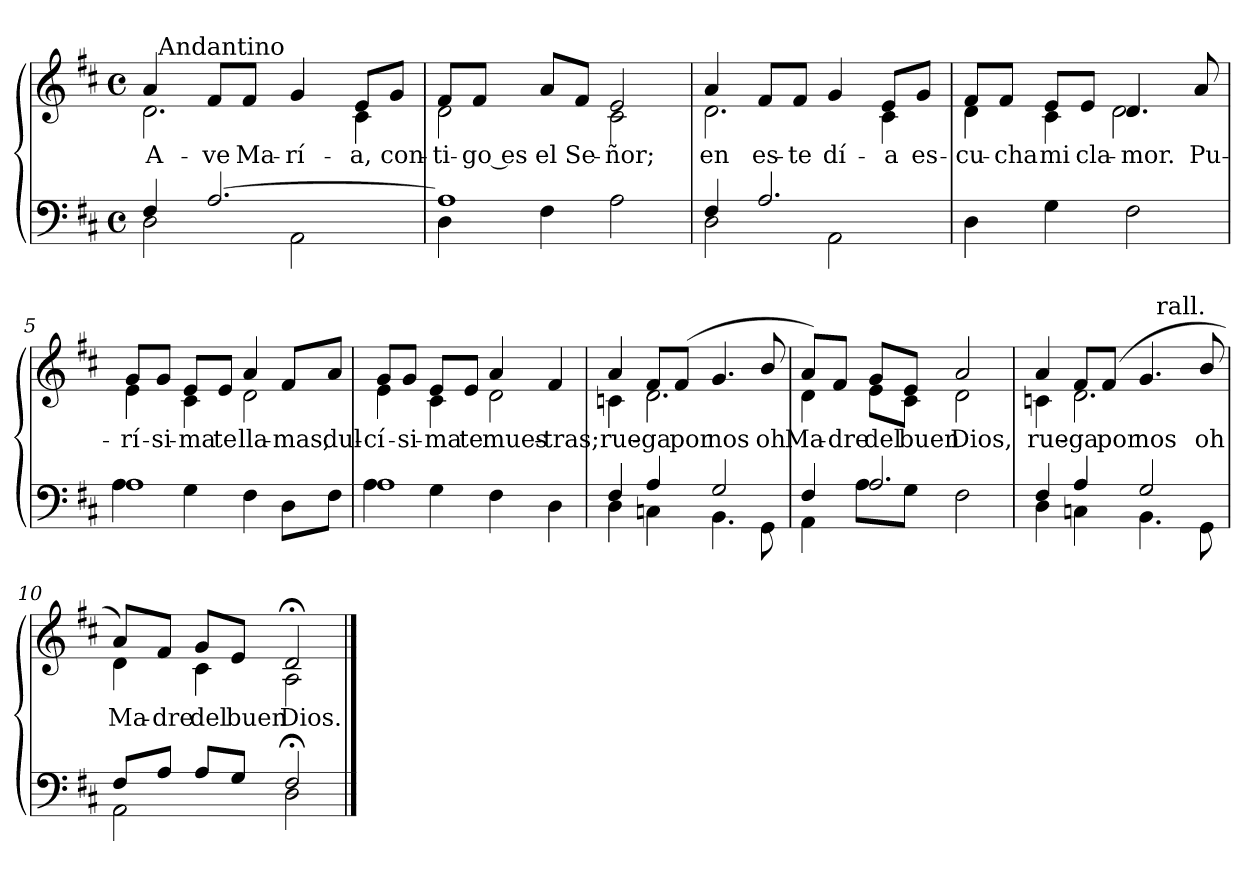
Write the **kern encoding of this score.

**kern	**kern	**text
*part1	*part1	*part1
*staff2	*staff1	*staff1
*clefF4	*clefG2	*
*k[f#c#]	*k[f#c#]	*
*D:	*D:	*
*M4/4	*M4/4	*
*met(c)	*met(c)	*
=1	=1	=1
*^	*	*
!	!	!	!LO:LY:b
*	*	*^	*
*	*	*	*^	*
4F#/	2D\	4a/	2.d\	32ryy	A-
*	*	*MM72	*	*	*
!	!	!	!	!LO:TX:a:t=Andantino	!
.	.	.	.	2ryy	.
!	!	!	!	!	!LO:LY:b
[>2.A/	.	8f#/L	.	.	-ve
!	!	!	!	!	!LO:LY:b
.	.	8f#/J	.	.	Ma-
!	!	!	!	!	!LO:LY:b
.	2AA\	4g/	.	.	-rí-
.	.	.	.	4...ryy	.
!	!	!	!	!	!LO:LY:b
.	.	8e/L	4c#\	.	-a,
!	!	!	!	!	!LO:LY:b
.	.	8g/J	.	.	con-
=2	=2	=2	=2	=2	=2
!	!	!	!	!	!LO:LY:b
*	*	*	*v	*v	*
1A]	4D\	8f#/L	2d\	ti-
!	!	!	!	!LO:LY:b:rj
.	.	8f#/J	.	-go es
!	!	!	!	!LO:LY:b
.	4F#\	8a/L	.	el
!	!	!	!	!LO:LY:b
.	.	8f#/J	.	Se-
!	!	!	!	!LO:LY:b
.	2A\	2e/	2c#\	-ñor;
=3	=3	=3	=3	=3
!	!	!	!	!LO:LY:b
4F#/	2D\	4a/	2.d\	-en
!	!	!	!	!LO:LY:b
2.A/	.	8f#/L	.	es-
!	!	!	!	!LO:LY:b
.	.	8f#/J	.	-te
!	!	!	!	!LO:LY:b
.	2AA\	4g/	.	dí-
!	!	!	!	!LO:LY:b
.	.	8e/L	4c#\	-a
!	!	!	!	!LO:LY:b
.	.	8g/J	.	es-
*v	*v	*	*	*
!!LO:LB:g=z	!!
=4	=4	=4	=4
!	!	!	!LO:LY:b
4D\	8f#/L	4d\	-cu-
!	!	!	!LO:LY:b
.	8f#/J	.	-cha
!	!	!	!LO:LY:b
4G\	8e/L	4c#\	mi
!	!	!	!LO:LY:b
.	8e/J	.	cla-
!	!	!	!LO:LY:b
2F#\	4.d/	2d\	-mor.
!	!	!	!LO:LY:b
.	8a/	.	-Pu-
=5	=5	=5	=5
*^	*	*	*
!	!	!	!	!LO:LY:b
1A	4A\	8g/L	4e\	rí-
!	!	!	!	!LO:LY:b
.	.	8g/J	.	-si-
!	!	!	!	!LO:LY:b
.	4G\	8e/L	4c#\	-ma
!	!	!	!	!LO:LY:b
.	.	8e/J	.	te
!	!	!	!	!LO:LY:b
.	4F#\	4a/	2d\	lla-
!	!	!	!	!LO:LY:b
.	8D\L	8f#/L	.	-mas,
!	!	!	!	!LO:LY:b
.	8F#\J	8a/J	.	dul-
=6	=6	=6	=6	=6
!	!	!	!	!LO:LY:b
1A	4A\	8g/L	4e\	-cí-
!	!	!	!	!LO:LY:b
.	.	8g/J	.	-si-
!	!	!	!	!LO:LY:b
.	4G\	8e/L	4c#\	-ma
!	!	!	!	!LO:LY:b
.	.	8e/J	.	te
!	!	!	!	!LO:LY:b
.	4F#\	4a/	2d\	mues-
!	!	!	!	!LO:LY:b
.	4D\	4f#/	.	-tras;
!!LO:LB:g=z	!!
=7	=7	=7	=7	=7
!	!	!	!	!LO:LY:b
4F#/	4D\	4a/	4cn\	rue-
!	!	!	!	!LO:LY:b
4A/	4Cn\	8f#/L	2.d\	-ga
!	!	!	!	!LO:LY:b
.	.	(<8f#/J	.	por
!	!	!	!	!LO:LY:b
2G/	4.BB\	4.g/	.	nos
!	!	!	!	!LO:LY:b
.	8GG\	8b/	.	oh
=8	=8	=8	=8	=8
!	!	!	!	!LO:LY:b
4F#/	4AA\	8a/L)	4d\	Ma-
!	!	!	!	!LO:LY:b:rj
.	.	8f#/J	.	-dre
!	!	!	!	!LO:LY:b
2.A/	8A\L	8g/L	8e\L	del
!	!	!	!	!LO:LY:b
.	8G\J	8e/J	8c#\J	buen
!	!	!	!	!LO:LY:b
.	2F#\	2a/	2d\	Dios,
=9	=9	=9	=9	=9
!	!	!	!	!LO:LY:b
*	*	*	*^	*
4F#/	4D\	4a/	4cn\	2ryy	rue-
!	!	!	!	!	!LO:LY:b
4A/	4Cn\	8f#/L	2.d\	.	-ga
!	!	!	!	!	!LO:LY:b
.	.	(<8f#/J	.	.	por
!	!	!	!	!	!LO:LY:b
2G/	4.BB\	4.g/	.	16ryy	nos
!	!	!	!	!LO:TX:a:t=rall.	!
.	.	.	.	4..ryy	.
!	!	!	!	!	!LO:LY:b
.	8GG\	8b/	.	.	oh
=10	=10	=10	=10	=10	=10
!	!	!	!	!	!LO:LY:b
*	*	*	*v	*v	*
8F#/L	2AA\	8a/L)	4d\	Ma-
!	!	!	!	!LO:LY:b:rj
8A/J	.	8f#/J	.	-dre
!	!	!	!	!LO:LY:b
8A/L	.	8g/L	4c#\	del
!	!	!	!	!LO:LY:b
8G/J	.	8e/J	.	buen
!	!	!	!	!LO:LY:b
2F#;</	2D\	2d;</	2A\	Dios.
*v	*v	*	*	*
*	*v	*v	*
==	==	==
*-	*-	*-
